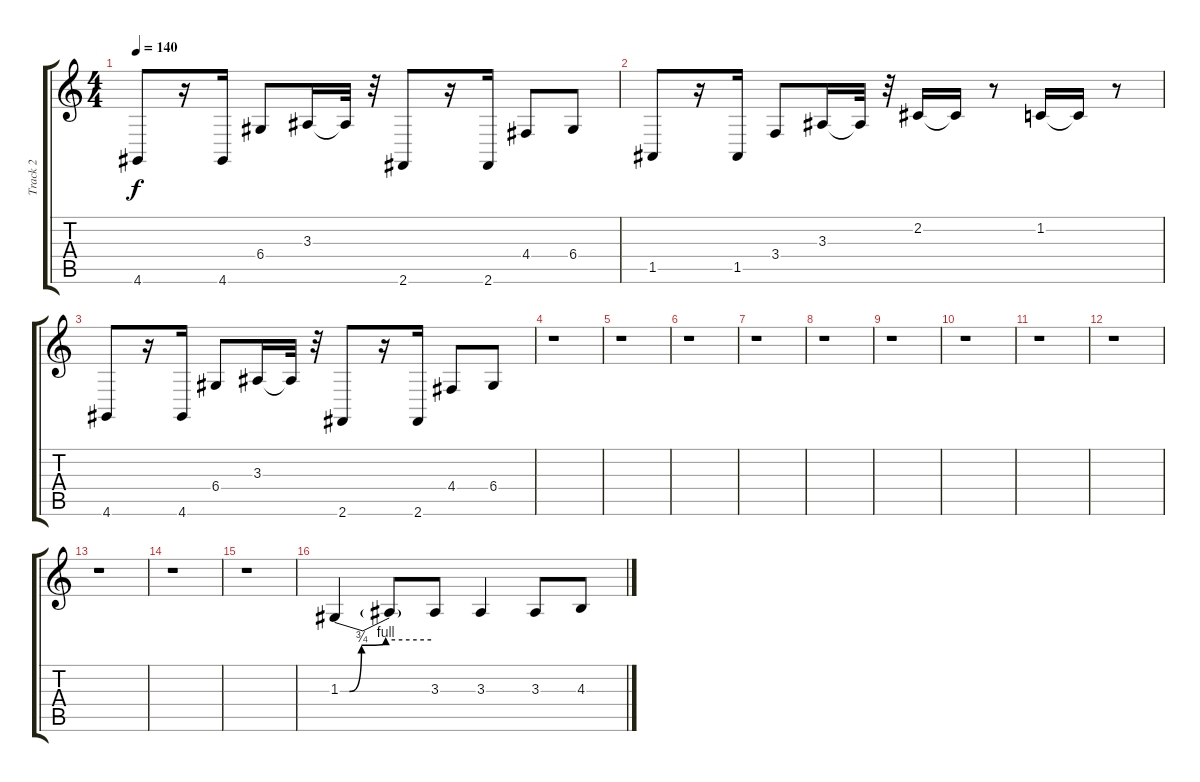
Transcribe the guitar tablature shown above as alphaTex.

\track ("Track 2" "Track 2") {instrument lead2sawtooth}
\staff {score tabs}
\tuning (E4 B3 G3 D3 A2 E2) {hide}
\ts (4 4)
\tempo 140
\clef g2
\ks c
4.6.8{dy f} r.16 4.6.16 6.4.8 3.3.16 3.3{t}.32 r.32 2.6.8 r.16 2.6.16 4.4.8 6.4.8 |
1.5.8 r.16 1.5.16 3.4.8 3.3.16 3.3{t}.32 r.32 2.2.16 2.2{t}.16 r.8 1.2.16 1.2{t}.16 r.8 |
4.6.8 r.16 4.6.16 6.4.8 3.3.16 3.3{t}.32 r.32 2.6.8 r.16 2.6.16 4.4.8 6.4.8 |
r.1 |
r.1 |
r.1 |
r.1 |
r.1 |
r.1 |
r.1 |
r.1 |
r.1 |
r.1 |
r.1 |
r.1 |
1.3{be (custom 0 0 6 0 14 3 30 4 60 4)}.4 1.3{t}.8 3.3.8 3.3.4 3.3.8 4.3.8
